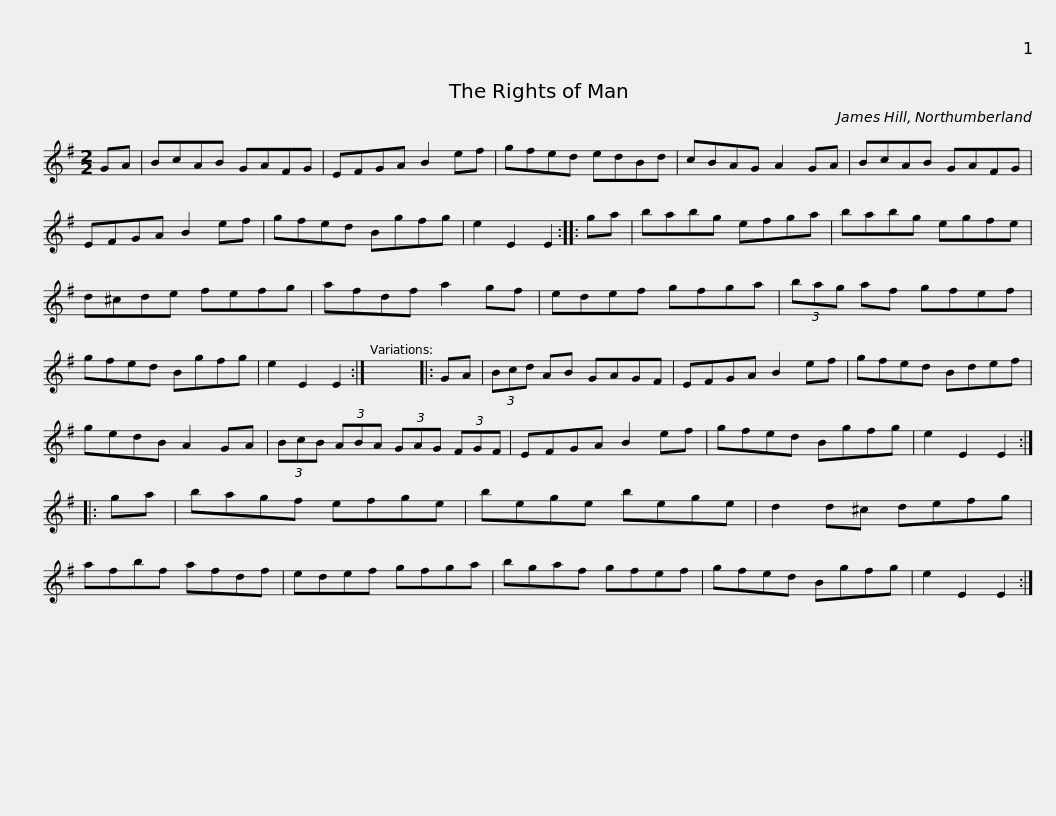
X:1
L:1/8
M:2/2
I:linebreak $
K:Emin
V:1 treble
V:1
 GA | BcAB GAFG | EFGA B2 ef | gfed edBd | cBAG A2 GA | %5
 BcAB GAFG |$ EFGA B2 ef | gfed Bgfg | e2 E2 E2 :: ga | %10
 babg efga | babg egfe |$ d^cde fefg | afdf a2 gf | edef gfga | %15
 (3bag af gfef | gfed Bgfg | e2 E2 E2 :|$ x8 |: GA | %20
 (3Bcd AB GAGF | EFGA B2 ef | gfed Bdef | gedB A2 GA |$ (3BcB (3ABA (3GAG (3FGF | %25
 EFGA B2 ef | gfed Bgfg | e2 E2 E2 :: ga | bagf efge |$ %30
 bege bege | d2 d^c defg | afbf afdf | edef gfga | bgaf gfef |$ %35
 gfed Bgfg | e2 E2 E2 :| %37
